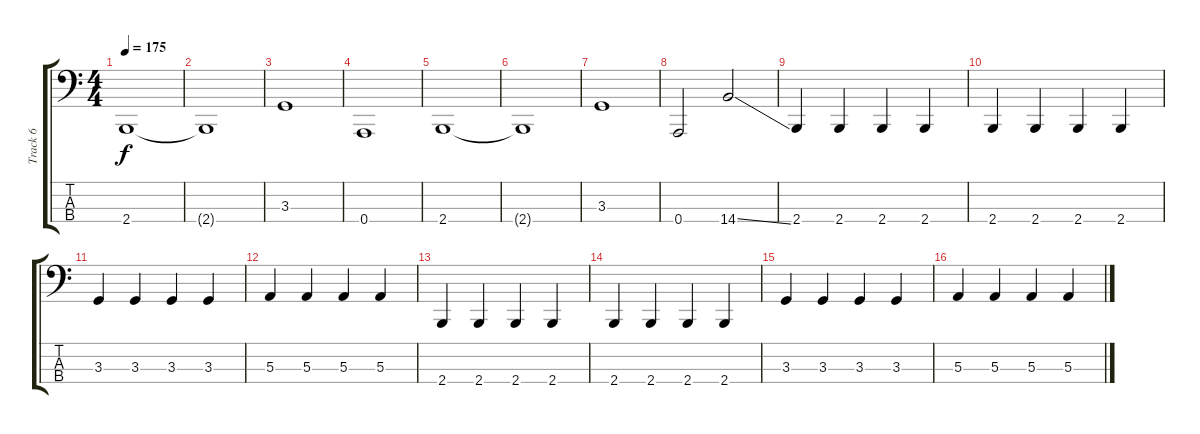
\track ("Track 6" "Track 6") {instrument electricbasspick}
\staff {score tabs}
\tuning (D2 A1 E1 A0) {hide}
\ts (4 4)
\tempo 175
\clef f4
\ks c
2.4.1{dy f instrument electricbasspick} |
2.4{t}.1 |
3.3.1 |
0.4.1 |
2.4.1 |
2.4{t}.1 |
3.3.1 |
0.4.2 14.4{ss}.2 |
2.4.4 2.4.4 2.4.4 2.4.4 |
2.4.4 2.4.4 2.4.4 2.4.4 |
3.3.4 3.3.4 3.3.4 3.3.4 |
5.3.4 5.3.4 5.3.4 5.3.4 |
2.4.4 2.4.4 2.4.4 2.4.4 |
2.4.4 2.4.4 2.4.4 2.4.4 |
3.3.4 3.3.4 3.3.4 3.3.4 |
5.3.4 5.3.4 5.3.4 5.3.4
